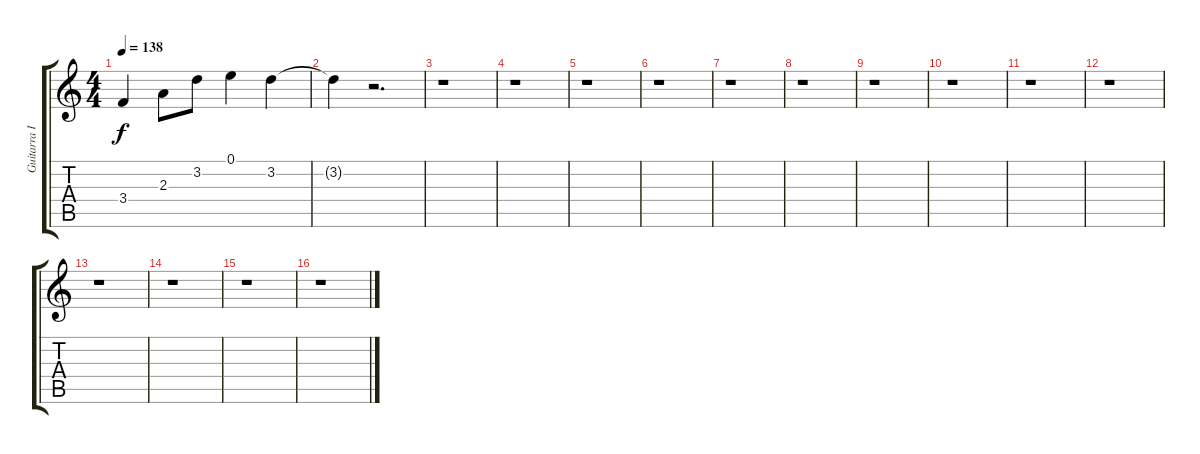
\track ("Guitarra II (Limpio)" "Guitarra I") {instrument electricguitarclean}
\staff {score tabs}
\tuning (E4 B3 G3 D3 A2 E2) {hide}
\ts (4 4)
\tempo 138
\clef g2
\ks c
3.4.4{dy f} 2.3.8 3.2.8 0.1.4 3.2.4 |
3.2{t}.4 r.2{d} |
r.1 |
r.1 |
r.1 |
r.1 |
r.1 |
r.1 |
r.1 |
r.1 |
r.1 |
r.1 |
r.1 |
r.1 |
r.1 |
r.1
